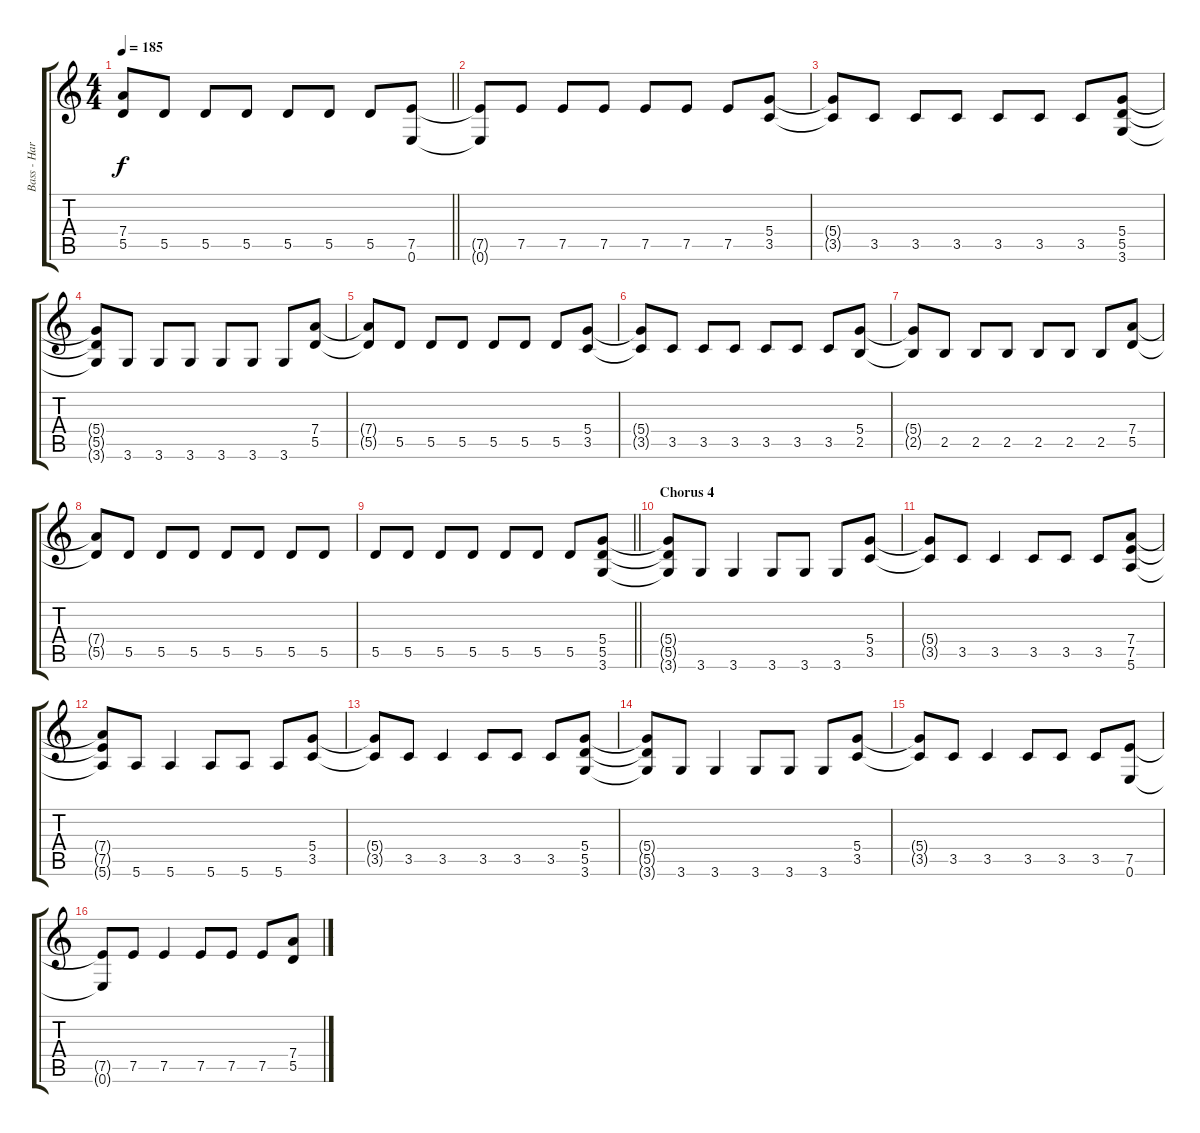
\track ("Bass - Harris" "Bass - Har") {instrument electricbassfinger}
\staff {score tabs}
\tuning (E4 B3 G3 D3 A2 E2) {hide}
\ts (4 4)
\tempo 185
\clef g2
\barLineRight lightlight
\ks c
(7.4{t} 5.5{t}).8{dy f} 5.5.8 5.5.8 5.5.8 5.5.8 5.5.8 5.5.8 (7.5 0.6).8 |
\section ("" "")
(7.5{t} 0.6{t}).8 7.5.8 7.5.8 7.5.8 7.5.8 7.5.8 7.5.8 (5.4 3.5).8 |
(5.4{t} 3.5{t}).8 3.5.8 3.5.8 3.5.8 3.5.8 3.5.8 3.5.8 (5.4 5.5 3.6).8 |
(5.4{t} 5.5{t} 3.6{t}).8 3.6.8 3.6.8 3.6.8 3.6.8 3.6.8 3.6.8 (7.4 5.5).8 |
(7.4{t} 5.5{t}).8 5.5.8 5.5.8 5.5.8 5.5.8 5.5.8 5.5.8 (5.4 3.5).8 |
(5.4{t} 3.5{t}).8 3.5.8 3.5.8 3.5.8 3.5.8 3.5.8 3.5.8 (5.4 2.5).8 |
(5.4{t} 2.5{t}).8 2.5.8 2.5.8 2.5.8 2.5.8 2.5.8 2.5.8 (7.4 5.5).8 |
(7.4{t} 5.5{t}).8 5.5.8 5.5.8 5.5.8 5.5.8 5.5.8 5.5.8 5.5.8 |
\barLineRight lightlight
5.5.8 5.5.8 5.5.8 5.5.8 5.5.8 5.5.8 5.5.8 (5.4 5.5 3.6).8 |
\section ("" "Chorus 4")
(5.4{t} 5.5{t} 3.6{t}).8 3.6.8 3.6.4 3.6.8 3.6.8 3.6.8 (5.4 3.5).8 |
(5.4{t} 3.5{t}).8 3.5.8 3.5.4 3.5.8 3.5.8 3.5.8 (7.4 7.5 5.6).8 |
(7.4{t} 7.5{t} 5.6{t}).8 5.6.8 5.6.4 5.6.8 5.6.8 5.6.8 (5.4 3.5).8 |
(5.4{t} 3.5{t}).8 3.5.8 3.5.4 3.5.8 3.5.8 3.5.8 (5.4 5.5 3.6).8 |
(5.4{t} 5.5{t} 3.6{t}).8 3.6.8 3.6.4 3.6.8 3.6.8 3.6.8 (5.4 3.5).8 |
(5.4{t} 3.5{t}).8 3.5.8 3.5.4 3.5.8 3.5.8 3.5.8 (7.5 0.6).8 |
(7.5{t} 0.6{t}).8 7.5.8 7.5.4 7.5.8 7.5.8 7.5.8 (7.4 5.5).8
